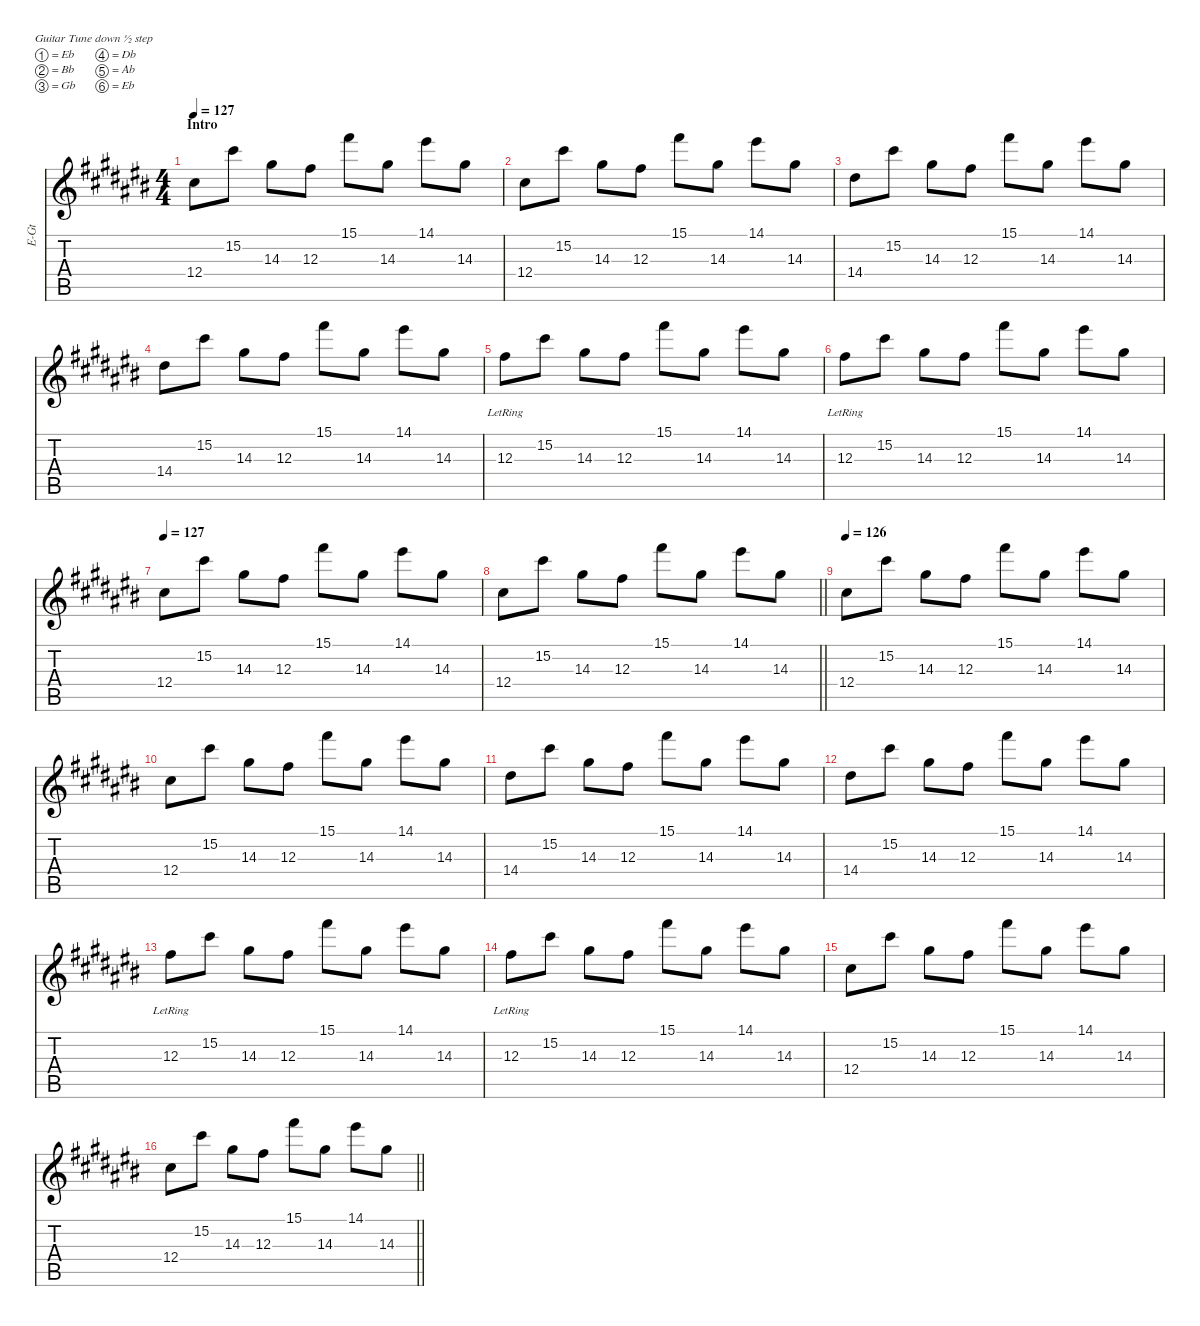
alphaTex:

\hideDynamics
\bracketExtendMode nobrackets
\otherSystemsTrackNameOrientation horizontal
\track ("Guitar 1 (Slash)" "E-Gt") {defaultSystemsLayout 4 mute instrument overdrivenguitar}
\staff {score tabs}
\tuning (Eb4 Bb3 Gb3 Db3 Ab2 Eb2)
\ts (4 4)
\section ("" "Intro")
\tempo 127
\clef g2
\ks c#
12.4{acc #}.8{dy ff instrument overdrivenguitar beam Down} 15.2{acc #}.8{beam Down} 14.3{acc #}.8{beam Down} 12.3{acc #}.8{beam Down} 15.1{acc #}.8{beam Down} 14.3{acc #}.8{beam Down} 14.1{acc #}.8{beam Down} 14.3{acc #}.8{beam Down} |
12.4{acc #}.8{beam Down} 15.2{acc #}.8{beam Down} 14.3{acc #}.8{beam Down} 12.3{acc #}.8{beam Down} 15.1{acc #}.8{beam Down} 14.3{acc #}.8{beam Down} 14.1{acc #}.8{beam Down} 14.3{acc #}.8{beam Down} |
14.4{acc #}.8{beam Down} 15.2{acc #}.8{beam Down} 14.3{acc #}.8{beam Down} 12.3{acc #}.8{beam Down} 15.1{acc #}.8{beam Down} 14.3{acc #}.8{beam Down} 14.1{acc #}.8{beam Down} 14.3{acc #}.8{beam Down} |
14.4{acc #}.8{beam Down} 15.2{acc #}.8{beam Down} 14.3{acc #}.8{beam Down} 12.3{acc #}.8{beam Down} 15.1{acc #}.8{beam Down} 14.3{acc #}.8{beam Down} 14.1{acc #}.8{beam Down} 14.3{acc #}.8{beam Down} |
12.3{lr acc #}.8{beam Down} 15.2{acc #}.8{beam Down} 14.3{acc #}.8{beam Down} 12.3{acc #}.8{beam Down} 15.1{acc #}.8{beam Down} 14.3{acc #}.8{beam Down} 14.1{acc #}.8{beam Down} 14.3{acc #}.8{beam Down} |
12.3{lr acc #}.8{beam Down} 15.2{acc #}.8{beam Down} 14.3{acc #}.8{beam Down} 12.3{acc #}.8{beam Down} 15.1{acc #}.8{beam Down} 14.3{acc #}.8{beam Down} 14.1{acc #}.8{beam Down} 14.3{acc #}.8{beam Down} |
\tempo 127
12.4{acc #}.8{beam Down} 15.2{acc #}.8{beam Down} 14.3{acc #}.8{beam Down} 12.3{acc #}.8{beam Down} 15.1{acc #}.8{beam Down} 14.3{acc #}.8{beam Down} 14.1{acc #}.8{beam Down} 14.3{acc #}.8{beam Down} |
\barLineRight lightlight
12.4{acc #}.8{beam Down} 15.2{acc #}.8{beam Down} 14.3{acc #}.8{beam Down} 12.3{acc #}.8{beam Down} 15.1{acc #}.8{beam Down} 14.3{acc #}.8{beam Down} 14.1{acc #}.8{beam Down} 14.3{acc #}.8{beam Down} |
\tempo 126
12.4{acc #}.8{beam Down} 15.2{acc #}.8{beam Down} 14.3{acc #}.8{beam Down} 12.3{acc #}.8{beam Down} 15.1{acc #}.8{beam Down} 14.3{acc #}.8{beam Down} 14.1{acc #}.8{beam Down} 14.3{acc #}.8{beam Down} |
12.4{acc #}.8{beam Down} 15.2{acc #}.8{beam Down} 14.3{acc #}.8{beam Down} 12.3{acc #}.8{beam Down} 15.1{acc #}.8{beam Down} 14.3{acc #}.8{beam Down} 14.1{acc #}.8{beam Down} 14.3{acc #}.8{beam Down} |
14.4{acc #}.8{beam Down} 15.2{acc #}.8{beam Down} 14.3{acc #}.8{beam Down} 12.3{acc #}.8{beam Down} 15.1{acc #}.8{beam Down} 14.3{acc #}.8{beam Down} 14.1{acc #}.8{beam Down} 14.3{acc #}.8{beam Down} |
14.4{acc #}.8{beam Down} 15.2{acc #}.8{beam Down} 14.3{acc #}.8{beam Down} 12.3{acc #}.8{beam Down} 15.1{acc #}.8{beam Down} 14.3{acc #}.8{beam Down} 14.1{acc #}.8{beam Down} 14.3{acc #}.8{beam Down} |
12.3{lr acc #}.8{beam Down} 15.2{acc #}.8{beam Down} 14.3{acc #}.8{beam Down} 12.3{acc #}.8{beam Down} 15.1{acc #}.8{beam Down} 14.3{acc #}.8{beam Down} 14.1{acc #}.8{beam Down} 14.3{acc #}.8{beam Down} |
12.3{lr acc #}.8{beam Down} 15.2{acc #}.8{beam Down} 14.3{acc #}.8{beam Down} 12.3{acc #}.8{beam Down} 15.1{acc #}.8{beam Down} 14.3{acc #}.8{beam Down} 14.1{acc #}.8{beam Down} 14.3{acc #}.8{beam Down} |
12.4{acc #}.8{beam Down} 15.2{acc #}.8{beam Down} 14.3{acc #}.8{beam Down} 12.3{acc #}.8{beam Down} 15.1{acc #}.8{beam Down} 14.3{acc #}.8{beam Down} 14.1{acc #}.8{beam Down} 14.3{acc #}.8{beam Down} |
\barLineRight lightlight
12.4{acc #}.8{beam Down} 15.2{acc #}.8{beam Down} 14.3{acc #}.8{beam Down} 12.3{acc #}.8{beam Down} 15.1{acc #}.8{beam Down} 14.3{acc #}.8{beam Down} 14.1{acc #}.8{beam Down} 14.3{acc #}.8{beam Down}
